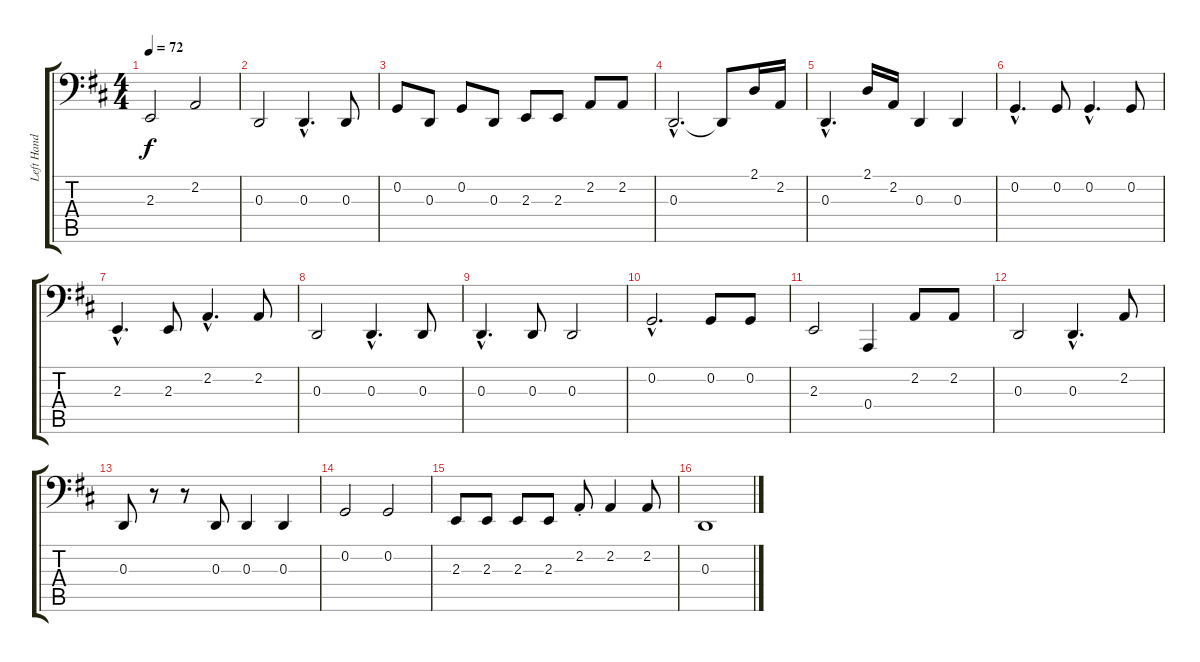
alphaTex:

\track ("Left Hand" "Left Hand") {instrument acousticgrandpiano}
\staff {score tabs}
\tuning (C3 G2 D2 A1 E1 B0) {hide}
\ts (4 4)
\tempo 72
\clef f4
\ks d
2.3.2{dy f} 2.2.2 |
0.3.2 0.3{hac}.4{d} 0.3.8 |
0.2.8 0.3.8 0.2.8 0.3.8 2.3.8 2.3.8 2.2.8 2.2.8 |
0.3{hac}.2{d} 0.3{t}.8 2.1.16 2.2.16 |
0.3{hac}.4{d} 2.1.16 2.2.16 0.3.4 0.3.4 |
0.2{hac}.4{d} 0.2.8 0.2{hac}.4{d} 0.2.8 |
2.3{hac}.4{d} 2.3.8 2.2{hac}.4{d} 2.2.8 |
0.3.2 0.3{hac}.4{d} 0.3.8 |
0.3{hac}.4{d} 0.3.8 0.3.2 |
0.2{hac}.2{d} 0.2.8 0.2.8 |
2.3.2 0.4.4 2.2.8 2.2.8 |
0.3.2 0.3{hac}.4{d} 2.2.8 |
0.3.8 r.8 r.8 0.3.8 0.3.4 0.3.4 |
0.2.2 0.2.2 |
2.3.8 2.3.8 2.3.8 2.3.8 2.2{st}.8 2.2.4 2.2.8 |
0.3.1
